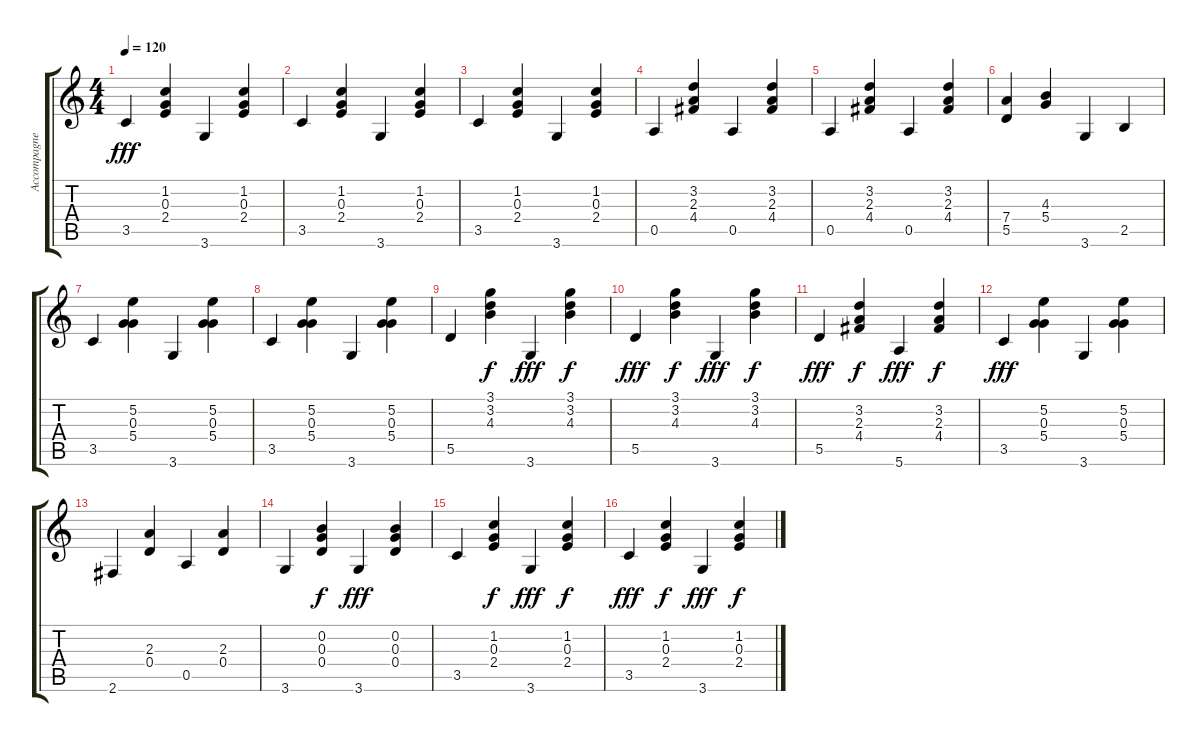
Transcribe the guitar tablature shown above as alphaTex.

\track ("Accompagnement " "Accompagne") {instrument electricguitarmuted}
\staff {score tabs}
\tuning (E4 B3 G3 D3 A2 E2) {hide}
\ts (4 4)
\tempo 120
\clef g2
\ks c
3.5.4{dy fff} (1.2 0.3 2.4).4 3.6.4 (1.2 0.3 2.4).4 |
3.5.4 (1.2 0.3 2.4).4 3.6.4 (1.2 0.3 2.4).4 |
3.5.4 (1.2 0.3 2.4).4 3.6.4 (1.2 0.3 2.4).4 |
0.5.4 (3.2 2.3 4.4).4 0.5.4 (3.2 2.3 4.4).4 |
0.5.4 (3.2 2.3 4.4).4 0.5.4 (3.2 2.3 4.4).4 |
(7.4 5.5).4 (4.3 5.4).4 3.6.4 2.5.4 |
3.5.4 (5.2 0.3 5.4).4 3.6.4 (5.2 0.3 5.4).4 |
3.5.4 (5.2 0.3 5.4).4 3.6.4 (5.2 0.3 5.4).4 |
5.5.4 (3.1 3.2 4.3).4{dy f} 3.6.4{dy fff} (3.1 3.2 4.3).4{dy f} |
5.5.4{dy fff} (3.1 3.2 4.3).4{dy f} 3.6.4{dy fff} (3.1 3.2 4.3).4{dy f} |
5.5.4{dy fff} (3.2 2.3 4.4).4{dy f} 5.6.4{dy fff} (3.2 2.3 4.4).4{dy f} |
3.5.4{dy fff} (5.2 0.3 5.4).4 3.6.4 (5.2 0.3 5.4).4 |
2.6.4 (2.3 0.4).4 0.5.4 (2.3 0.4).4 |
3.6.4 (0.2 0.3 0.4).4{dy f} 3.6.4{dy fff} (0.2 0.3 0.4).4 |
3.5.4{balance 8} (1.2 0.3 2.4).4{dy f} 3.6.4{dy fff} (1.2 0.3 2.4).4{dy f} |
3.5.4{dy fff} (1.2 0.3 2.4).4{dy f} 3.6.4{dy fff} (1.2 0.3 2.4).4{dy f}
